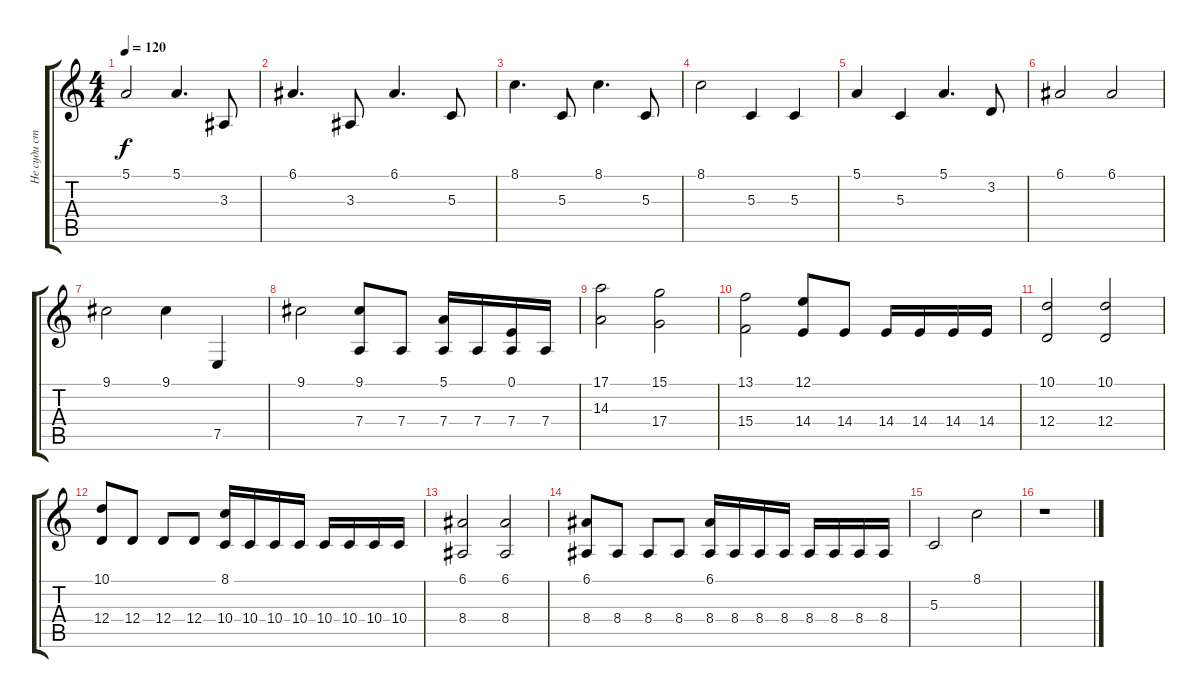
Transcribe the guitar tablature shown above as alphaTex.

\track ("Не суди строго" "Не суди ст") {instrument vibraphone}
\staff {score tabs}
\tuning (E4 B3 G3 D3 A2 E2) {hide}
\ts (4 4)
\tempo 120
\clef g2
\ks c
5.1.2{dy f instrument vibraphone} 5.1.4{d} 3.3.8 |
6.1.4{d} 3.3.8 6.1.4{d} 5.3.8 |
8.1.4{d} 5.3.8 8.1.4{d} 5.3.8 |
8.1.2 5.3.4 5.3.4 |
5.1.4 5.3.4 5.1.4{d} 3.2.8 |
6.1.2 6.1.2 |
9.1.2 9.1.4 7.5.4 |
9.1.2 (9.1 7.4).8 7.4.8 (5.1 7.4).16 7.4.16 (0.1 7.4).16 7.4.16 |
(17.1 14.3).2 (15.1 17.4).2 |
(13.1 15.4).2 (12.1 14.4).8 14.4.8 14.4.16 14.4.16 14.4.16 14.4.16 |
(10.1 12.4).2 (10.1 12.4).2 |
(10.1 12.4).8 12.4.8 12.4.8 12.4.8 (8.1 10.4).16 10.4.16 10.4.16 10.4.16 10.4.16 10.4.16 10.4.16 10.4.16 |
(6.1 8.4).2 (6.1 8.4).2 |
(6.1 8.4).8 8.4.8 8.4.8 8.4.8 (6.1 8.4).16 8.4.16 8.4.16 8.4.16 8.4.16 8.4.16 8.4.16 8.4.16 |
5.3.2 8.1.2 |
r.1
